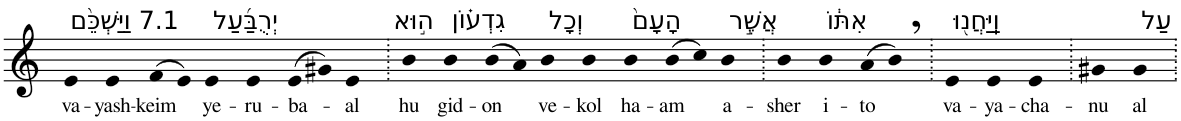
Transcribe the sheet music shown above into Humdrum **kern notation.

**kern	**text
*part1	*part1
*staff1	*staff1
*I"Piano	*
*I'Pno	*
*clefG2	*
*k[]	*
=1	=1
!LO:TX:a:t=7.1 וַיַּשְׁכֵּ֨ם	!
!	!LO:LY:b
4e	va-
!	!LO:LY:b
4e	-yash-
!	!LO:LY:b
(>8f	-keim
8e)	.
!LO:TX:a:t=יְרֻבַּ֜עַל	!
!	!LO:LY:b
4e	ye-
!	!LO:LY:b
4e	-ru-
!	!LO:LY:b
(>8e	-ba-
8g#X)	.
!	!LO:LY:b
4e	-al
=2.	=2.
!LO:TX:a:t=ה֣וּא	!
!	!LO:LY:b
4b	hu
!LO:TX:a:t=גִדְע֗וֹן	!
!	!LO:LY:b
4b	gid-
!	!LO:LY:b
(>8b	-on
8a)	.
!LO:TX:a:t=וְכָל	!
!	!LO:LY:b
4b	ve-
!	!LO:LY:b
4b	-kol
!LO:TX:a:t=הָעָם֙	!
!	!LO:LY:b
4b	ha-
!	!LO:LY:b
(>8b	-am
8cc)	.
!LO:TX:a:t=אֲשֶׁ֣ר	!
!	!LO:LY:b
4b	a-
=3.	=3.
!	!LO:LY:b
4b	-sher
!LO:TX:a:t=אִתּ֔וֹ	!
!	!LO:LY:b
4b	i-
!	!LO:LY:b
(>8a	-to
8b,)	.
=4.	=4.
!LO:TX:a:t=וַֽיַּחֲנ֖וּ	!
!	!LO:LY:b
4e	va-
!	!LO:LY:b
4e	-ya-
!	!LO:LY:b
4e	-cha-
=5.	=5.
!	!LO:LY:b
4g#X	-nu
!LO:TX:a:t=עַל	!
!	!LO:LY:b
4g#	al
=.	=.
*-	*-
